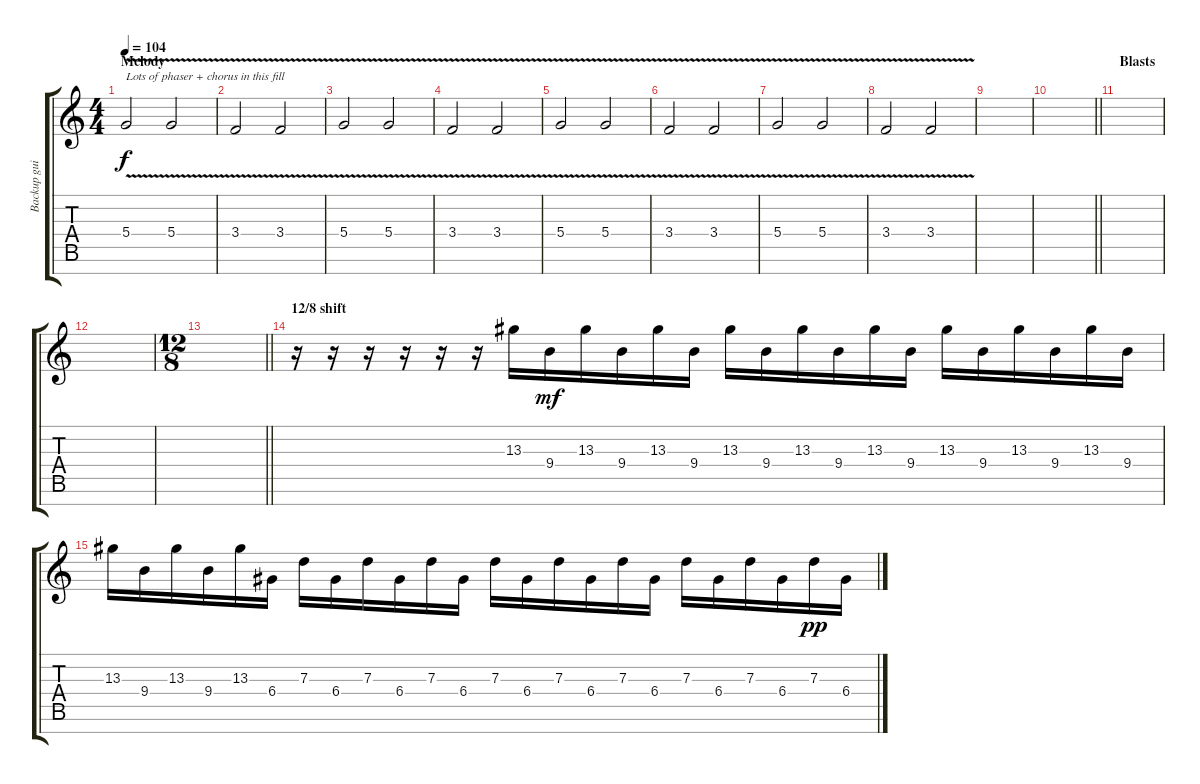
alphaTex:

\track ("Backup guitar 2" "Backup gui") {instrument distortionguitar}
\staff {score tabs}
\tuning (E4 B3 G3 D3 A2 E2 B1) {hide}
\ts (4 4)
\section ("" "Melody")
\tempo 104
\clef g2
\ks c
5.4{v}.2{txt "Lots of phaser + chorus in this fill" dy f volume 8 instrument electricguitarclean} 5.4{v}.2 |
3.4{v}.2 3.4{v}.2 |
5.4{v}.2 5.4{v}.2 |
3.4{v}.2 3.4{v}.2 |
5.4{v}.2 5.4{v}.2 |
3.4{v}.2 3.4{v}.2 |
5.4{v}.2 5.4{v}.2 |
3.4{v}.2 3.4{v}.2 |
|
\barLineRight lightlight
|
\section ("" "Blasts")
|
|
\ts (12 8)
\barLineRight lightlight
|
\section ("" "12/8 shift")
r.16{volume 10 instrument distortionguitar} r.16 r.16 r.16 r.16 r.16 13.3.16 9.4.16{dy mf} 13.3.16 9.4.16 13.3.16 9.4.16 13.3.16 9.4.16 13.3.16 9.4.16 13.3.16 9.4.16 13.3.16 9.4.16 13.3.16 9.4.16 13.3.16 9.4.16 |
13.3.16 9.4.16 13.3.16 9.4.16 13.3.16 6.4.16 7.3.16 6.4.16 7.3.16 6.4.16 7.3.16 6.4.16 7.3.16 6.4.16 7.3.16 6.4.16 7.3.16 6.4.16 7.3.16 6.4.16 7.3.16 6.4.16 7.3.16{dy pp} 6.4.16
